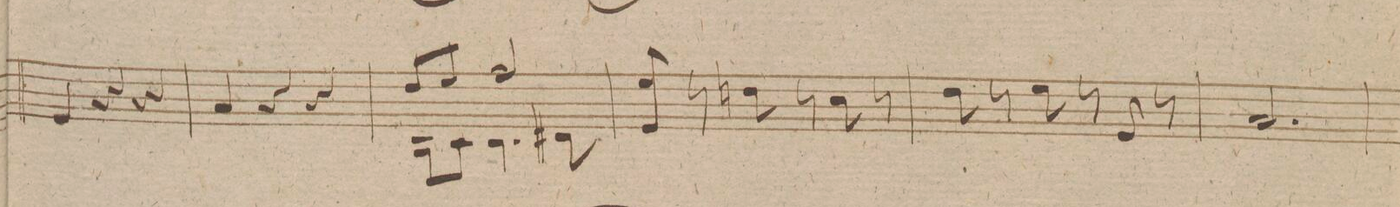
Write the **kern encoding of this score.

**kern	**dynam
*I"Viola	*
*clefC3	*
*k[f#c#g#d#]	*
*M3/4	*
4F#	.
4r	.
4r	.
=46	=46
4B	.
4r	.
4r	.
=47	=47
*^	*
8eL	8C#L	.
8f#J	8D#J	.
2g#	4.E	.
.	8E#X	.
*v	*v	*
=48	=48
8f# 8F#	.
8r	.
8en	.
8r	.
8d#	.
8r	.
=49	=49
8e	.
8r	.
8f#	.
8r	.
8F#	.
8r	.
=50	=50
2.B	.
=51	=51
*-	*-
